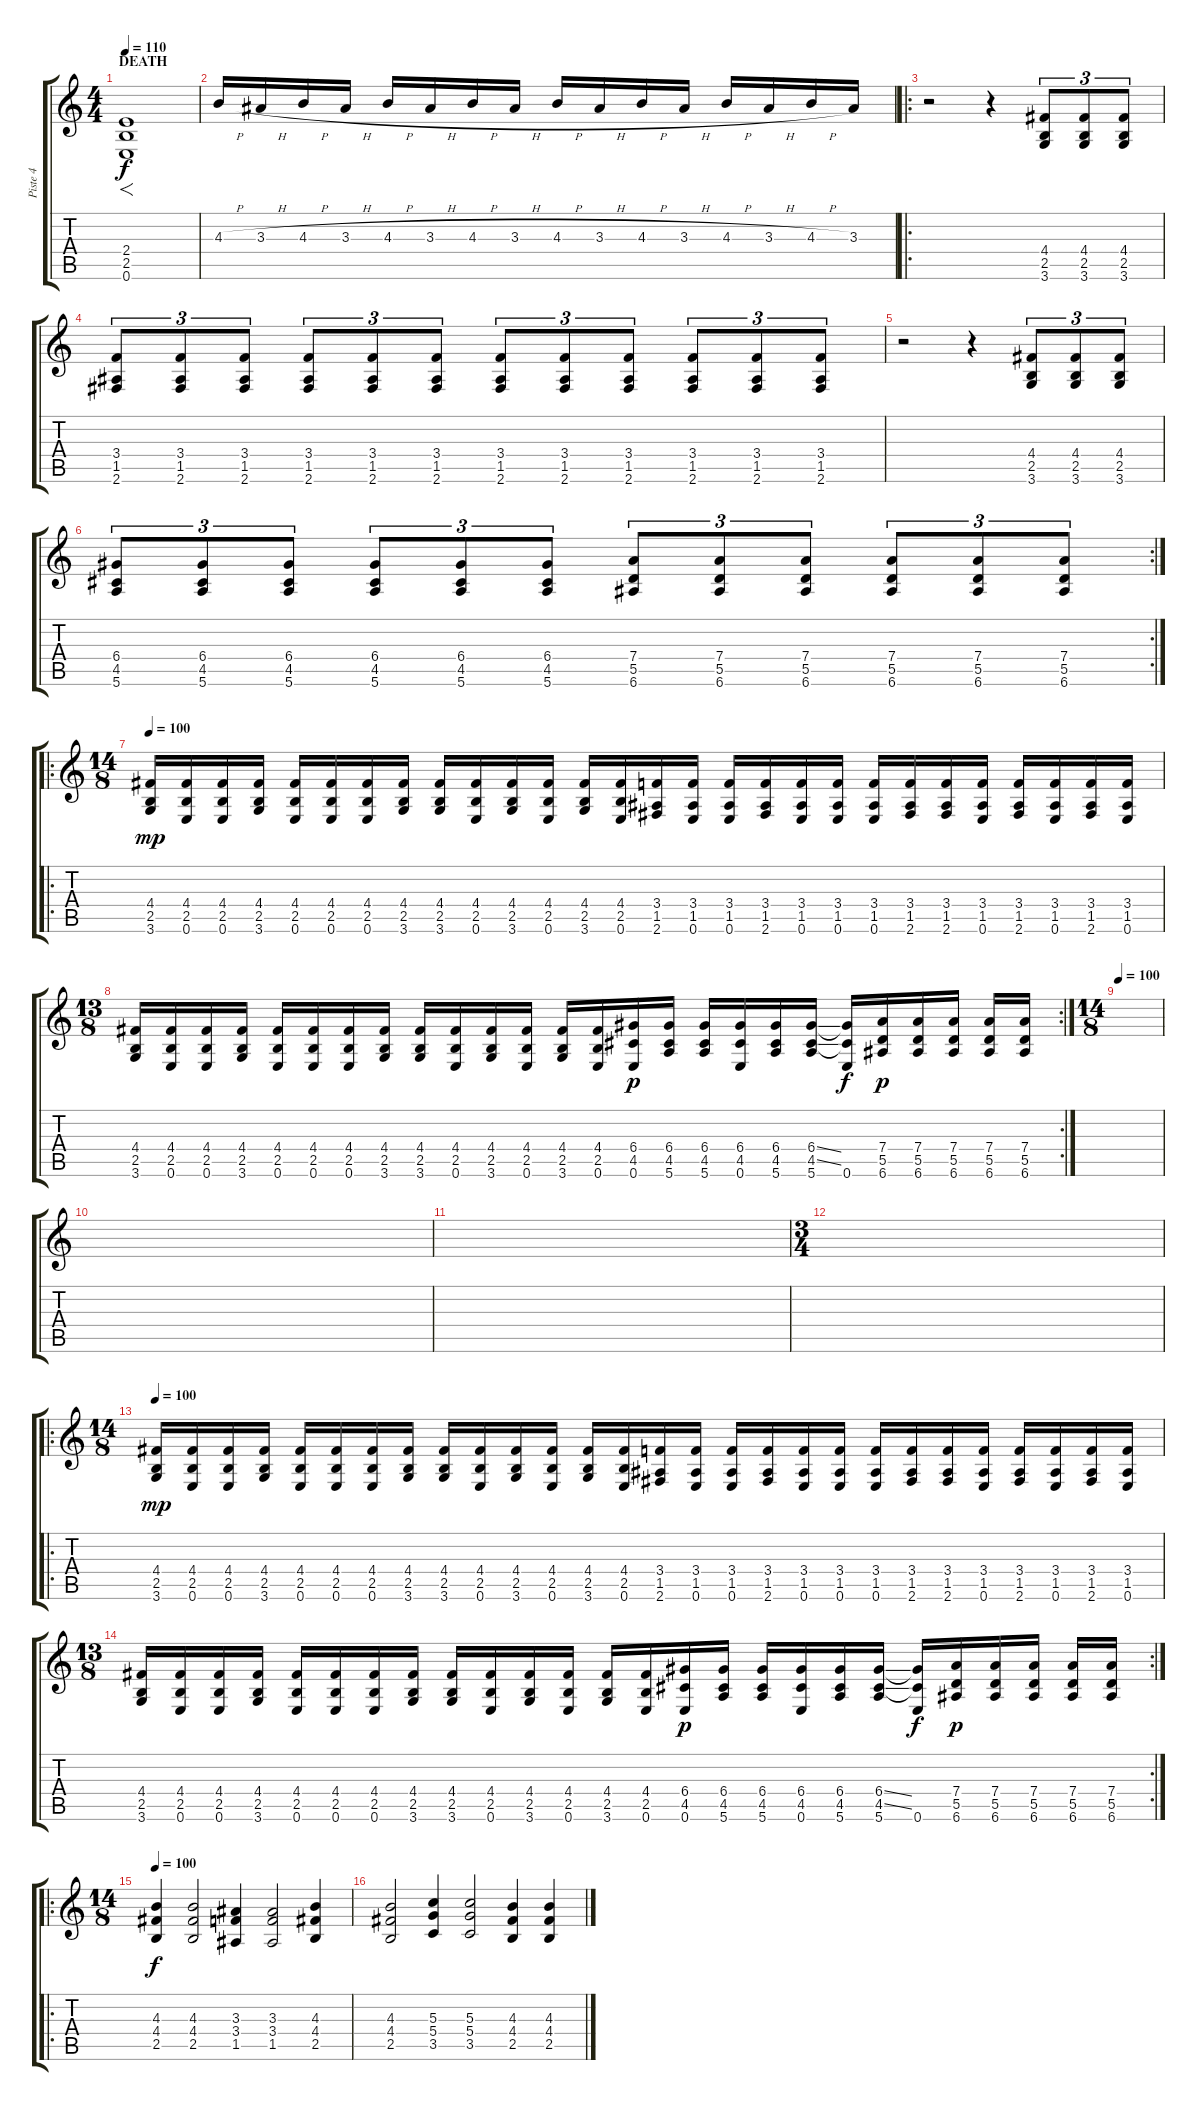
\track ("Piste 4" "Piste 4") {instrument distortionguitar}
\staff {score tabs}
\tuning (E4 B3 G3 D3 A2 E2) {hide}
\ts (4 4)
\section ("" "DEATH")
\tempo 110
\clef g2
\ks c
(2.4 2.5 0.6).1{f dy f} |
4.3{h}.16 3.3{h}.16 4.3{h}.16 3.3{h}.16 4.3{h}.16 3.3{h}.16 4.3{h}.16 3.3{h}.16 4.3{h}.16 3.3{h}.16 4.3{h}.16 3.3{h}.16 4.3{h}.16 3.3{h}.16 4.3{h}.16 3.3.16 |
\ro
r.2{volume 10} r.4 (4.4 2.5 3.6).8{tu (3 2)} (4.4 2.5 3.6).8{tu (3 2)} (4.4 2.5 3.6).8{tu (3 2)} |
(3.4 1.5 2.6).8{tu (3 2)} (3.4 1.5 2.6).8{tu (3 2)} (3.4 1.5 2.6).8{tu (3 2)} (3.4 1.5 2.6).8{tu (3 2)} (3.4 1.5 2.6).8{tu (3 2)} (3.4 1.5 2.6).8{tu (3 2)} (3.4 1.5 2.6).8{tu (3 2)} (3.4 1.5 2.6).8{tu (3 2)} (3.4 1.5 2.6).8{tu (3 2)} (3.4 1.5 2.6).8{tu (3 2)} (3.4 1.5 2.6).8{tu (3 2)} (3.4 1.5 2.6).8{tu (3 2)} |
r.2{volume 10} r.4 (4.4 2.5 3.6).8{tu (3 2)} (4.4 2.5 3.6).8{tu (3 2)} (4.4 2.5 3.6).8{tu (3 2)} |
\rc 2
(6.4 4.5 5.6).8{tu (3 2)} (6.4 4.5 5.6).8{tu (3 2)} (6.4 4.5 5.6).8{tu (3 2)} (6.4 4.5 5.6).8{tu (3 2)} (6.4 4.5 5.6).8{tu (3 2)} (6.4 4.5 5.6).8{tu (3 2)} (7.4 5.5 6.6).8{tu (3 2)} (7.4 5.5 6.6).8{tu (3 2)} (7.4 5.5 6.6).8{tu (3 2)} (7.4 5.5 6.6).8{tu (3 2)} (7.4 5.5 6.6).8{tu (3 2)} (7.4 5.5 6.6).8{tu (3 2)} |
\ro
\ts (14 8)
\tempo 100
(4.4 2.5 3.6).16{dy mp} (4.4 2.5 0.6).16 (4.4 2.5 0.6).16 (4.4 2.5 3.6).16 (4.4 2.5 0.6).16 (4.4 2.5 0.6).16 (4.4 2.5 0.6).16 (4.4 2.5 3.6).16 (4.4 2.5 3.6).16 (4.4 2.5 0.6).16 (4.4 2.5 3.6).16 (4.4 2.5 0.6).16 (4.4 2.5 3.6).16 (4.4 2.5 0.6).16 (3.4 1.5 2.6).16 (3.4 1.5 0.6).16 (3.4 1.5 0.6).16 (3.4 1.5 2.6).16 (3.4 1.5 0.6).16 (3.4 1.5 0.6).16 (3.4 1.5 0.6).16 (3.4 1.5 2.6).16 (3.4 1.5 2.6).16 (3.4 1.5 0.6).16 (3.4 1.5 2.6).16 (3.4 1.5 0.6).16 (3.4 1.5 2.6).16 (3.4 1.5 0.6).16 |
\rc 2
\ts (13 8)
(4.4 2.5 3.6).16 (4.4 2.5 0.6).16 (4.4 2.5 0.6).16 (4.4 2.5 3.6).16 (4.4 2.5 0.6).16 (4.4 2.5 0.6).16 (4.4 2.5 0.6).16 (4.4 2.5 3.6).16 (4.4 2.5 3.6).16 (4.4 2.5 0.6).16 (4.4 2.5 3.6).16 (4.4 2.5 0.6).16 (4.4 2.5 3.6).16 (4.4 2.5 0.6).16 (6.4 4.5 0.6).16{dy p} (6.4 4.5 5.6).16 (6.4 4.5 5.6).16 (6.4 4.5 0.6).16 (6.4 4.5 5.6).16 (6.4{ss} 4.5{ss} 5.6).16 (6.4{t} 4.5{t} 0.6).16{dy f} (7.4 5.5 6.6).16{dy p} (7.4 5.5 6.6).16 (7.4 5.5 6.6).16 (7.4 5.5 6.6).16 (7.4 5.5 6.6).16 |
\ts (14 8)
\tempo 100
|
|
|
\ts (3 4)
|
\ro
\ts (14 8)
\tempo 100
(4.4 2.5 3.6).16{dy mp} (4.4 2.5 0.6).16 (4.4 2.5 0.6).16 (4.4 2.5 3.6).16 (4.4 2.5 0.6).16 (4.4 2.5 0.6).16 (4.4 2.5 0.6).16 (4.4 2.5 3.6).16 (4.4 2.5 3.6).16 (4.4 2.5 0.6).16 (4.4 2.5 3.6).16 (4.4 2.5 0.6).16 (4.4 2.5 3.6).16 (4.4 2.5 0.6).16 (3.4 1.5 2.6).16 (3.4 1.5 0.6).16 (3.4 1.5 0.6).16 (3.4 1.5 2.6).16 (3.4 1.5 0.6).16 (3.4 1.5 0.6).16 (3.4 1.5 0.6).16 (3.4 1.5 2.6).16 (3.4 1.5 2.6).16 (3.4 1.5 0.6).16 (3.4 1.5 2.6).16 (3.4 1.5 0.6).16 (3.4 1.5 2.6).16 (3.4 1.5 0.6).16 |
\rc 2
\ts (13 8)
(4.4 2.5 3.6).16 (4.4 2.5 0.6).16 (4.4 2.5 0.6).16 (4.4 2.5 3.6).16 (4.4 2.5 0.6).16 (4.4 2.5 0.6).16 (4.4 2.5 0.6).16 (4.4 2.5 3.6).16 (4.4 2.5 3.6).16 (4.4 2.5 0.6).16 (4.4 2.5 3.6).16 (4.4 2.5 0.6).16 (4.4 2.5 3.6).16 (4.4 2.5 0.6).16 (6.4 4.5 0.6).16{dy p} (6.4 4.5 5.6).16 (6.4 4.5 5.6).16 (6.4 4.5 0.6).16 (6.4 4.5 5.6).16 (6.4{ss} 4.5{ss} 5.6).16 (6.4{t} 4.5{t} 0.6).16{dy f} (7.4 5.5 6.6).16{dy p} (7.4 5.5 6.6).16 (7.4 5.5 6.6).16 (7.4 5.5 6.6).16 (7.4 5.5 6.6).16 |
\ro
\ts (14 8)
\tempo 100
(4.3 4.4 2.5).4{dy f} (4.3 4.4 2.5).2 (3.3 3.4 1.5).4 (3.3 3.4 1.5).2 (4.3 4.4 2.5).4 |
(4.3 4.4 2.5).2 (5.3 5.4 3.5).4 (5.3 5.4 3.5).2 (4.3 4.4 2.5).4 (4.3 4.4 2.5).4
